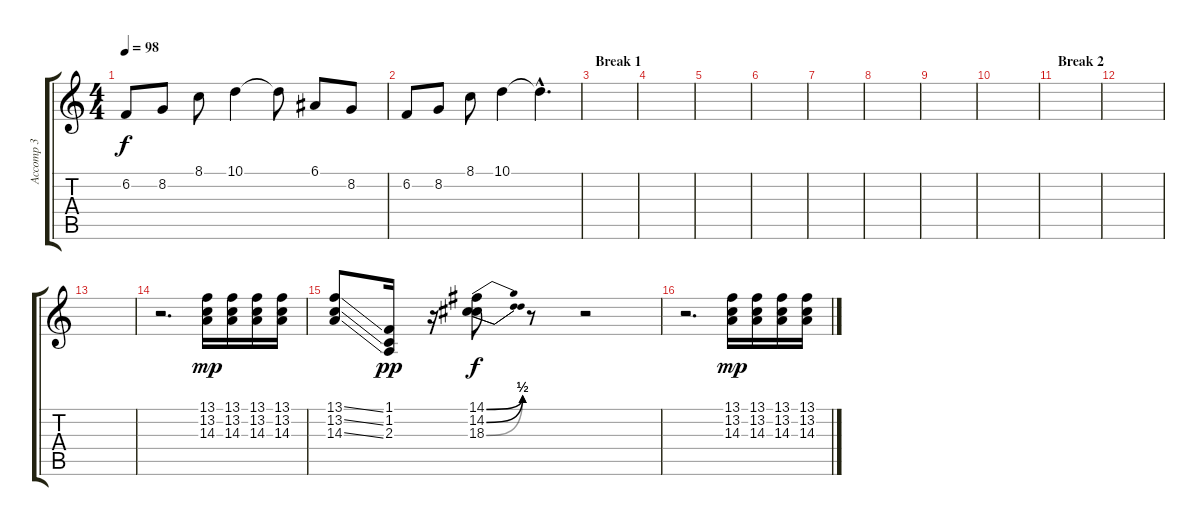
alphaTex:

\track ("Accomp 3" "Accomp 3") {instrument whistle}
\staff {score tabs}
\tuning (E4 B3 G3 D3 A2 E2) {hide}
\ts (4 4)
\tempo 98
\clef g2
\ks c
6.2.8{dy f} 8.2.8 8.1.8 10.1.4 10.1{t}.8 6.1.8 8.2.8 |
6.2.8 8.2.8 8.1.8 10.1.4 10.1{hac t}.4{d} |
\section ("" "Break 1")
|
|
|
|
|
|
|
|
\section ("" "Break 2")
|
|
|
r.2{d volume 10 balance 8 instrument electricguitarjazz} (13.1 13.2 14.3).16{dy mp} (13.1 13.2 14.3).16 (13.1 13.2 14.3).16 (13.1 13.2 14.3).16 |
(13.1{ss} 13.2{ss} 14.3{ss}).8 (1.1 1.2 2.3).16{dy pp} r.16 (14.1{be (bend 0 0 60 2)} 14.2{be (bend 0 0 60 2)} 18.3{be (bend 0 0 60 2)}).8{dy f} r.8 r.2 |
r.2{d} (13.1 13.2 14.3).16{dy mp} (13.1 13.2 14.3).16 (13.1 13.2 14.3).16 (13.1 13.2 14.3).16
